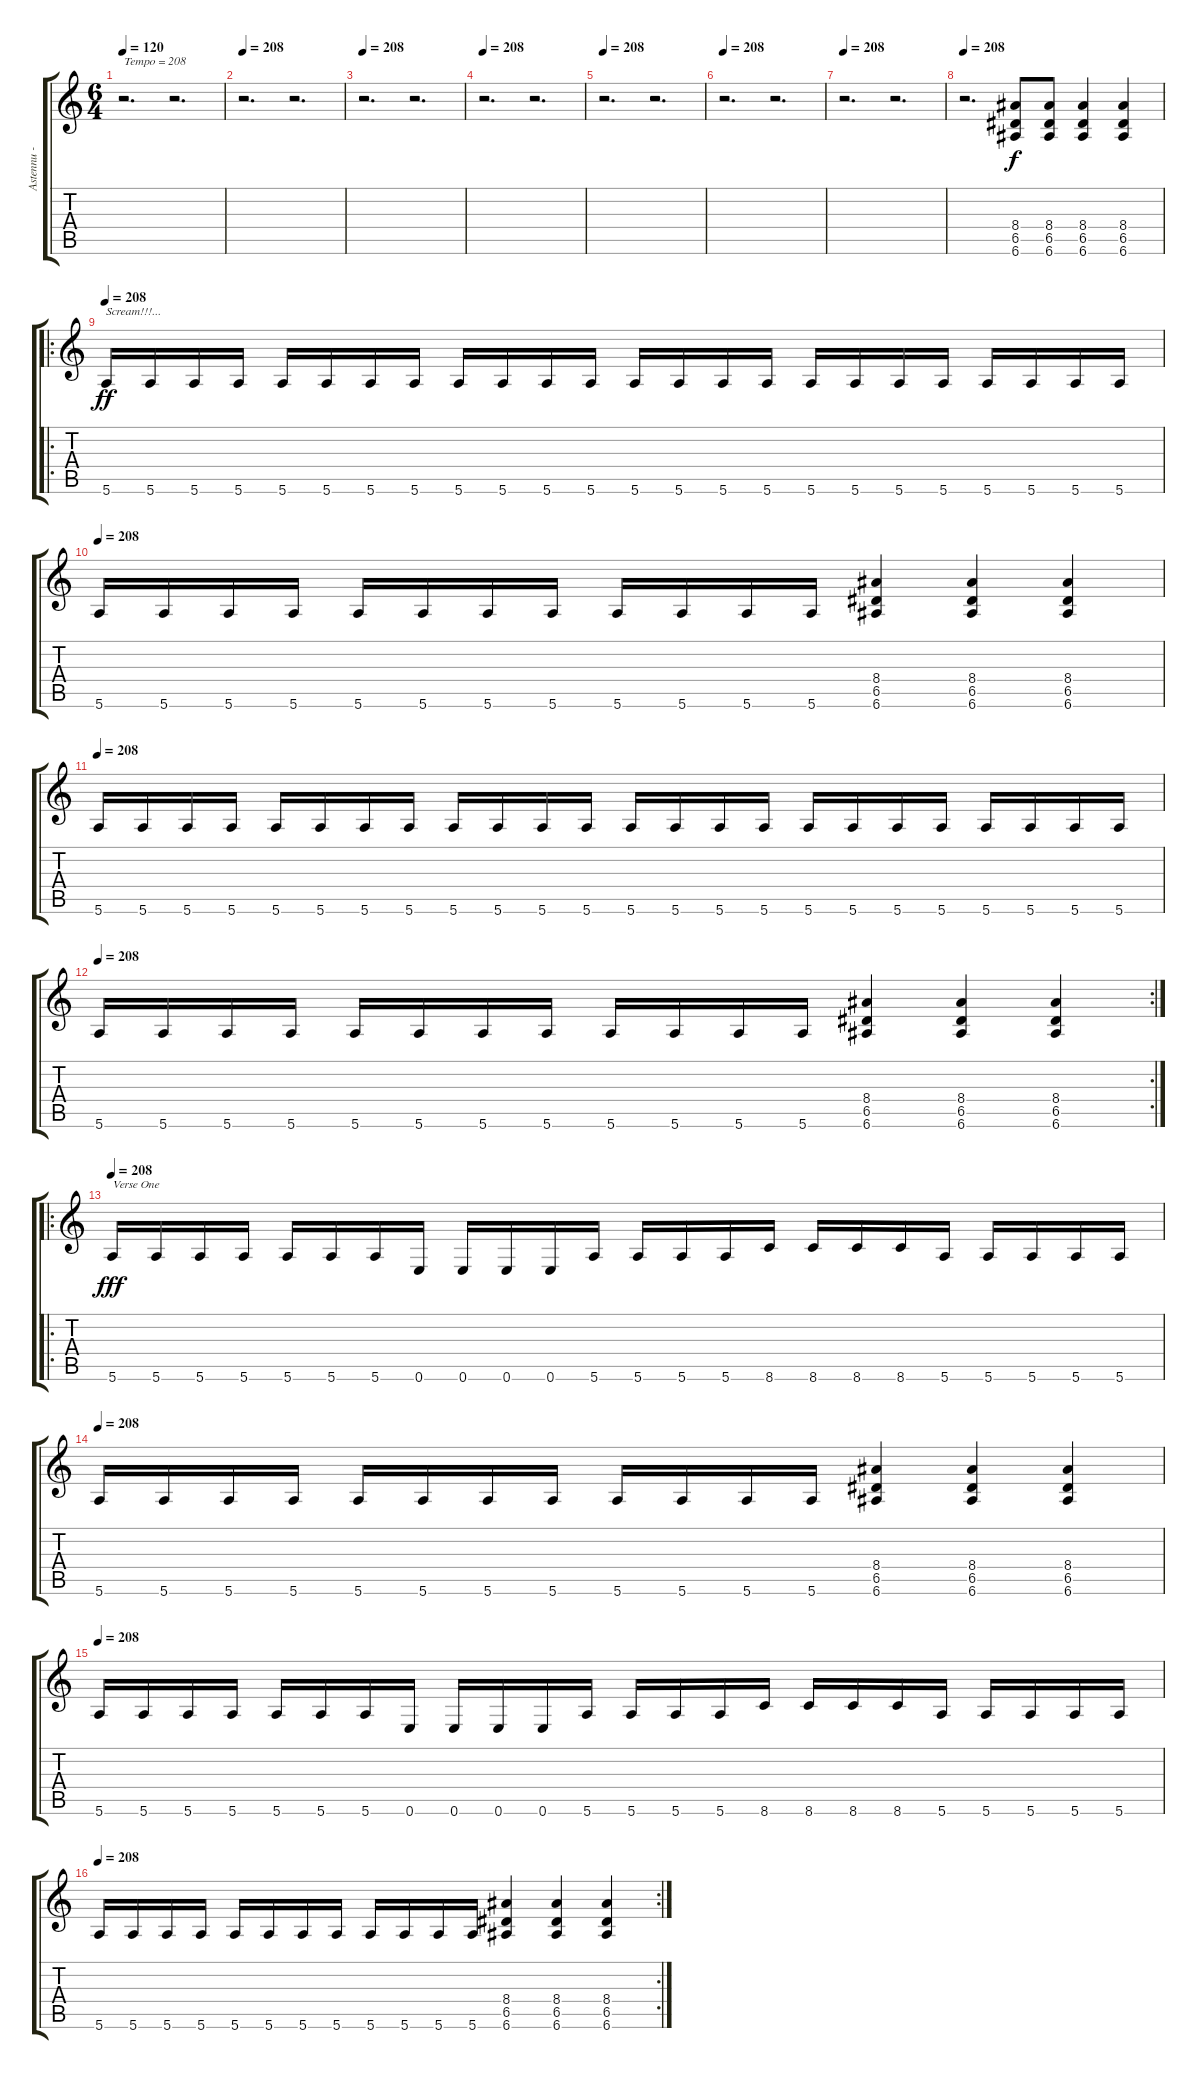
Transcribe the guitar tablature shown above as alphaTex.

\track ("Astennu - Lead" "Astennu - ") {instrument distortionguitar}
\staff {score tabs}
\tuning (E4 B3 G3 D3 A2 E2) {hide}
\ts (6 4)
\tempo 120
\tempo 208
\tempo 120
\clef g2
\ks c
r.2{d txt "Tempo = 208" dy f instrument distortionguitar} r.2{d} |
\tempo 208
r.2{d} r.2{d} |
\tempo 208
r.2{d} r.2{d} |
\tempo 208
r.2{d} r.2{d} |
\tempo 208
r.2{d} r.2{d} |
\tempo 208
r.2{d} r.2{d} |
\tempo 208
r.2{d} r.2{d} |
\tempo 208
r.2{d} (8.4 6.5 6.6).8 (8.4 6.5 6.6).8 (8.4 6.5 6.6).4 (8.4 6.5 6.6).4 |
\ro
\tempo 208
5.6.16{txt "Scream!!!..." dy ff} 5.6.16 5.6.16 5.6.16 5.6.16 5.6.16 5.6.16 5.6.16 5.6.16 5.6.16 5.6.16 5.6.16 5.6.16 5.6.16 5.6.16 5.6.16 5.6.16 5.6.16 5.6.16 5.6.16 5.6.16 5.6.16 5.6.16 5.6.16 |
\tempo 208
5.6.16 5.6.16 5.6.16 5.6.16 5.6.16 5.6.16 5.6.16 5.6.16 5.6.16 5.6.16 5.6.16 5.6.16 (8.4 6.5 6.6).4 (8.4 6.5 6.6).4 (8.4 6.5 6.6).4 |
\tempo 208
5.6.16 5.6.16 5.6.16 5.6.16 5.6.16 5.6.16 5.6.16 5.6.16 5.6.16 5.6.16 5.6.16 5.6.16 5.6.16 5.6.16 5.6.16 5.6.16 5.6.16 5.6.16 5.6.16 5.6.16 5.6.16 5.6.16 5.6.16 5.6.16 |
\rc 2
\tempo 208
5.6.16 5.6.16 5.6.16 5.6.16 5.6.16 5.6.16 5.6.16 5.6.16 5.6.16 5.6.16 5.6.16 5.6.16 (8.4 6.5 6.6).4 (8.4 6.5 6.6).4 (8.4 6.5 6.6).4 |
\ro
\tempo 208
5.6.16{txt "Verse One" dy fff} 5.6.16 5.6.16 5.6.16 5.6.16 5.6.16 5.6.16 0.6.16 0.6.16 0.6.16 0.6.16 5.6.16 5.6.16 5.6.16 5.6.16 8.6.16 8.6.16 8.6.16 8.6.16 5.6.16 5.6.16 5.6.16 5.6.16 5.6.16 |
\tempo 208
5.6.16 5.6.16 5.6.16 5.6.16 5.6.16 5.6.16 5.6.16 5.6.16 5.6.16 5.6.16 5.6.16 5.6.16 (8.4 6.5 6.6).4 (8.4 6.5 6.6).4 (8.4 6.5 6.6).4 |
\tempo 208
5.6.16 5.6.16 5.6.16 5.6.16 5.6.16 5.6.16 5.6.16 0.6.16 0.6.16 0.6.16 0.6.16 5.6.16 5.6.16 5.6.16 5.6.16 8.6.16 8.6.16 8.6.16 8.6.16 5.6.16 5.6.16 5.6.16 5.6.16 5.6.16 |
\rc 2
\tempo 208
5.6.16 5.6.16 5.6.16 5.6.16 5.6.16 5.6.16 5.6.16 5.6.16 5.6.16 5.6.16 5.6.16 5.6.16 (8.4 6.5 6.6).4 (8.4 6.5 6.6).4 (8.4 6.5 6.6).4
